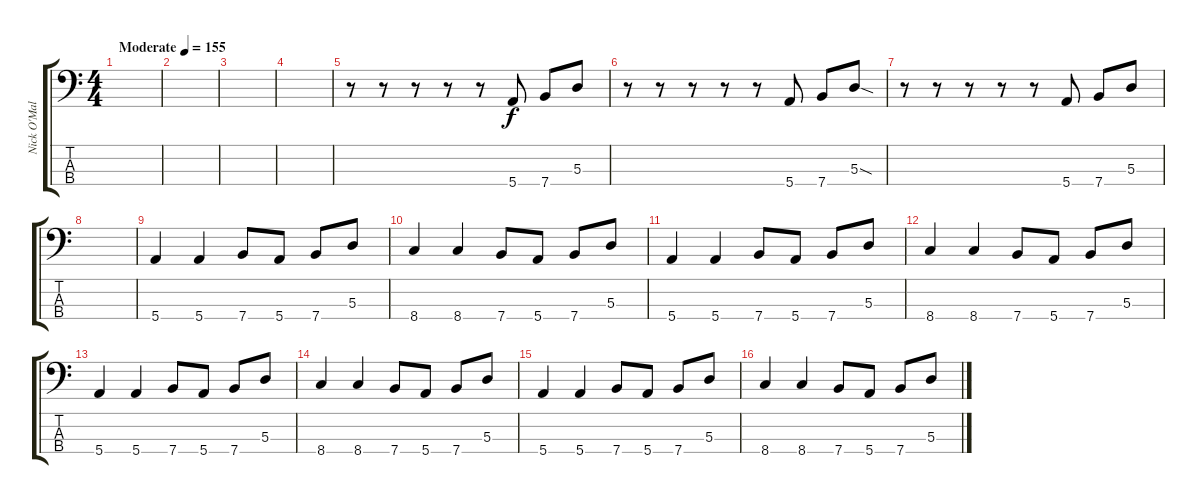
\track ("Nick O'Malley" "Nick O'Mal") {instrument electricbassfinger}
\staff {score tabs}
\tuning (G2 D2 A1 E1) {hide}
\ts (4 4)
\tempo (155 "Moderate")
\clef f4
\ks c
|
|
|
|
r.8 r.8 r.8 r.8 r.8 5.4.8 7.4.8 5.3.8 |
r.8 r.8 r.8 r.8 r.8 5.4.8 7.4.8 5.3{sod}.8 |
r.8 r.8 r.8 r.8 r.8 5.4.8 7.4.8 5.3.8 |
|
5.4.4 5.4.4 7.4.8 5.4.8 7.4.8 5.3.8 |
8.4.4 8.4.4 7.4.8 5.4.8 7.4.8 5.3.8 |
5.4.4 5.4.4 7.4.8 5.4.8 7.4.8 5.3.8 |
8.4.4 8.4.4 7.4.8 5.4.8 7.4.8 5.3.8 |
5.4.4 5.4.4 7.4.8 5.4.8 7.4.8 5.3.8 |
8.4.4 8.4.4 7.4.8 5.4.8 7.4.8 5.3.8 |
5.4.4 5.4.4 7.4.8 5.4.8 7.4.8 5.3.8 |
8.4.4 8.4.4 7.4.8 5.4.8 7.4.8 5.3.8
